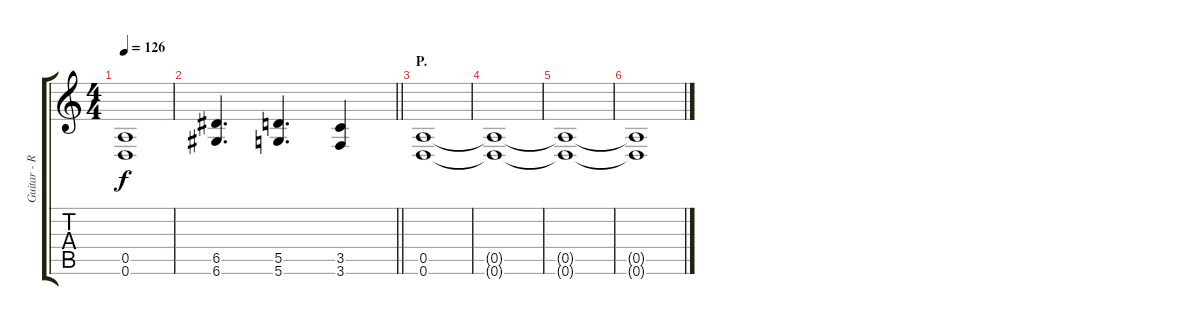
\track ("Guitar - Right" "Guitar - R") {instrument distortionguitar}
\staff {score tabs}
\tuning (E4 B3 G3 D3 A2 D2) {hide}
\ts (4 4)
\tempo 126
\clef g2
\ks c
(0.5 0.6).1{dy f} |
\barLineRight lightlight
(6.5 6.6).4{d} (5.5 5.6).4{d} (3.5 3.6).4 |
\section ("" "P.")
(0.5 0.6).1 |
(0.5{t} 0.6{t}).1 |
(0.5{t} 0.6{t}).1 |
(0.5{t} 0.6{t}).1
